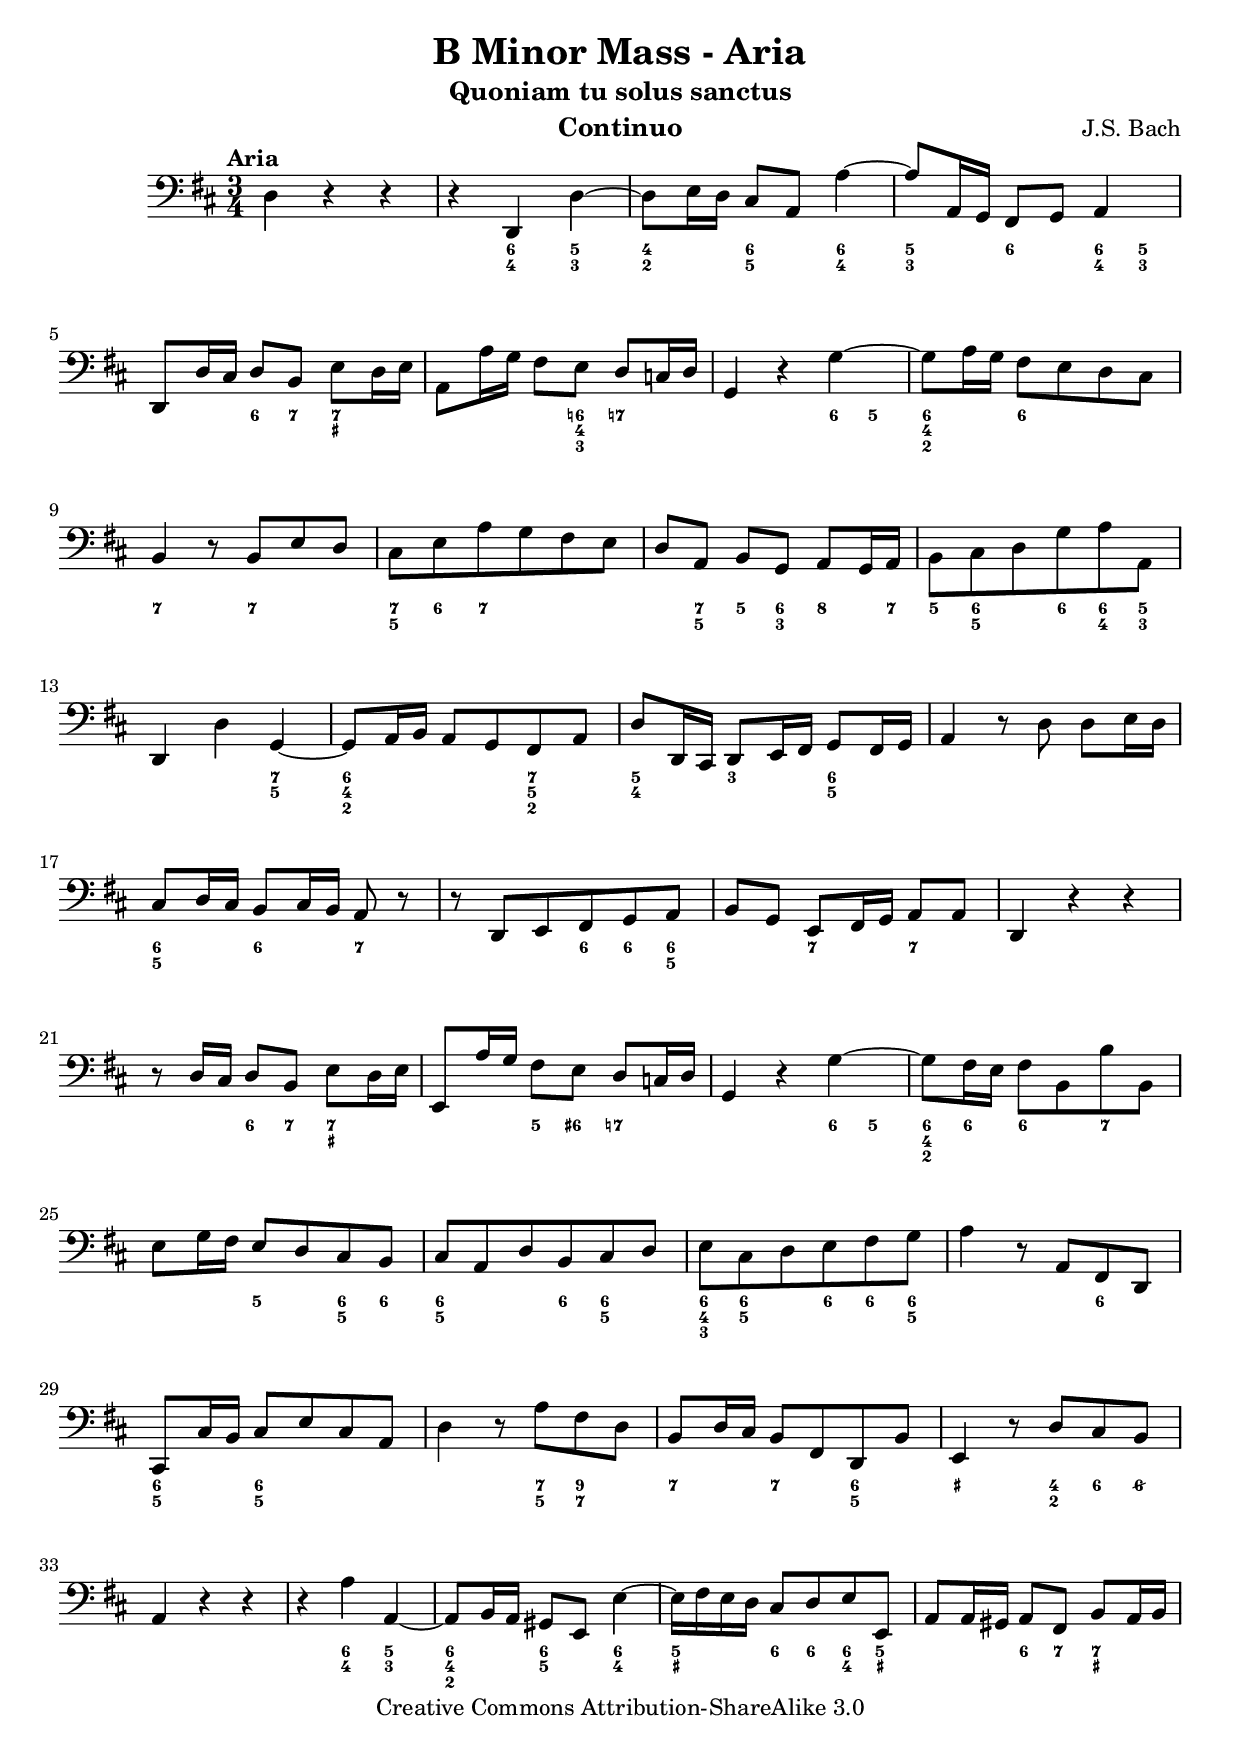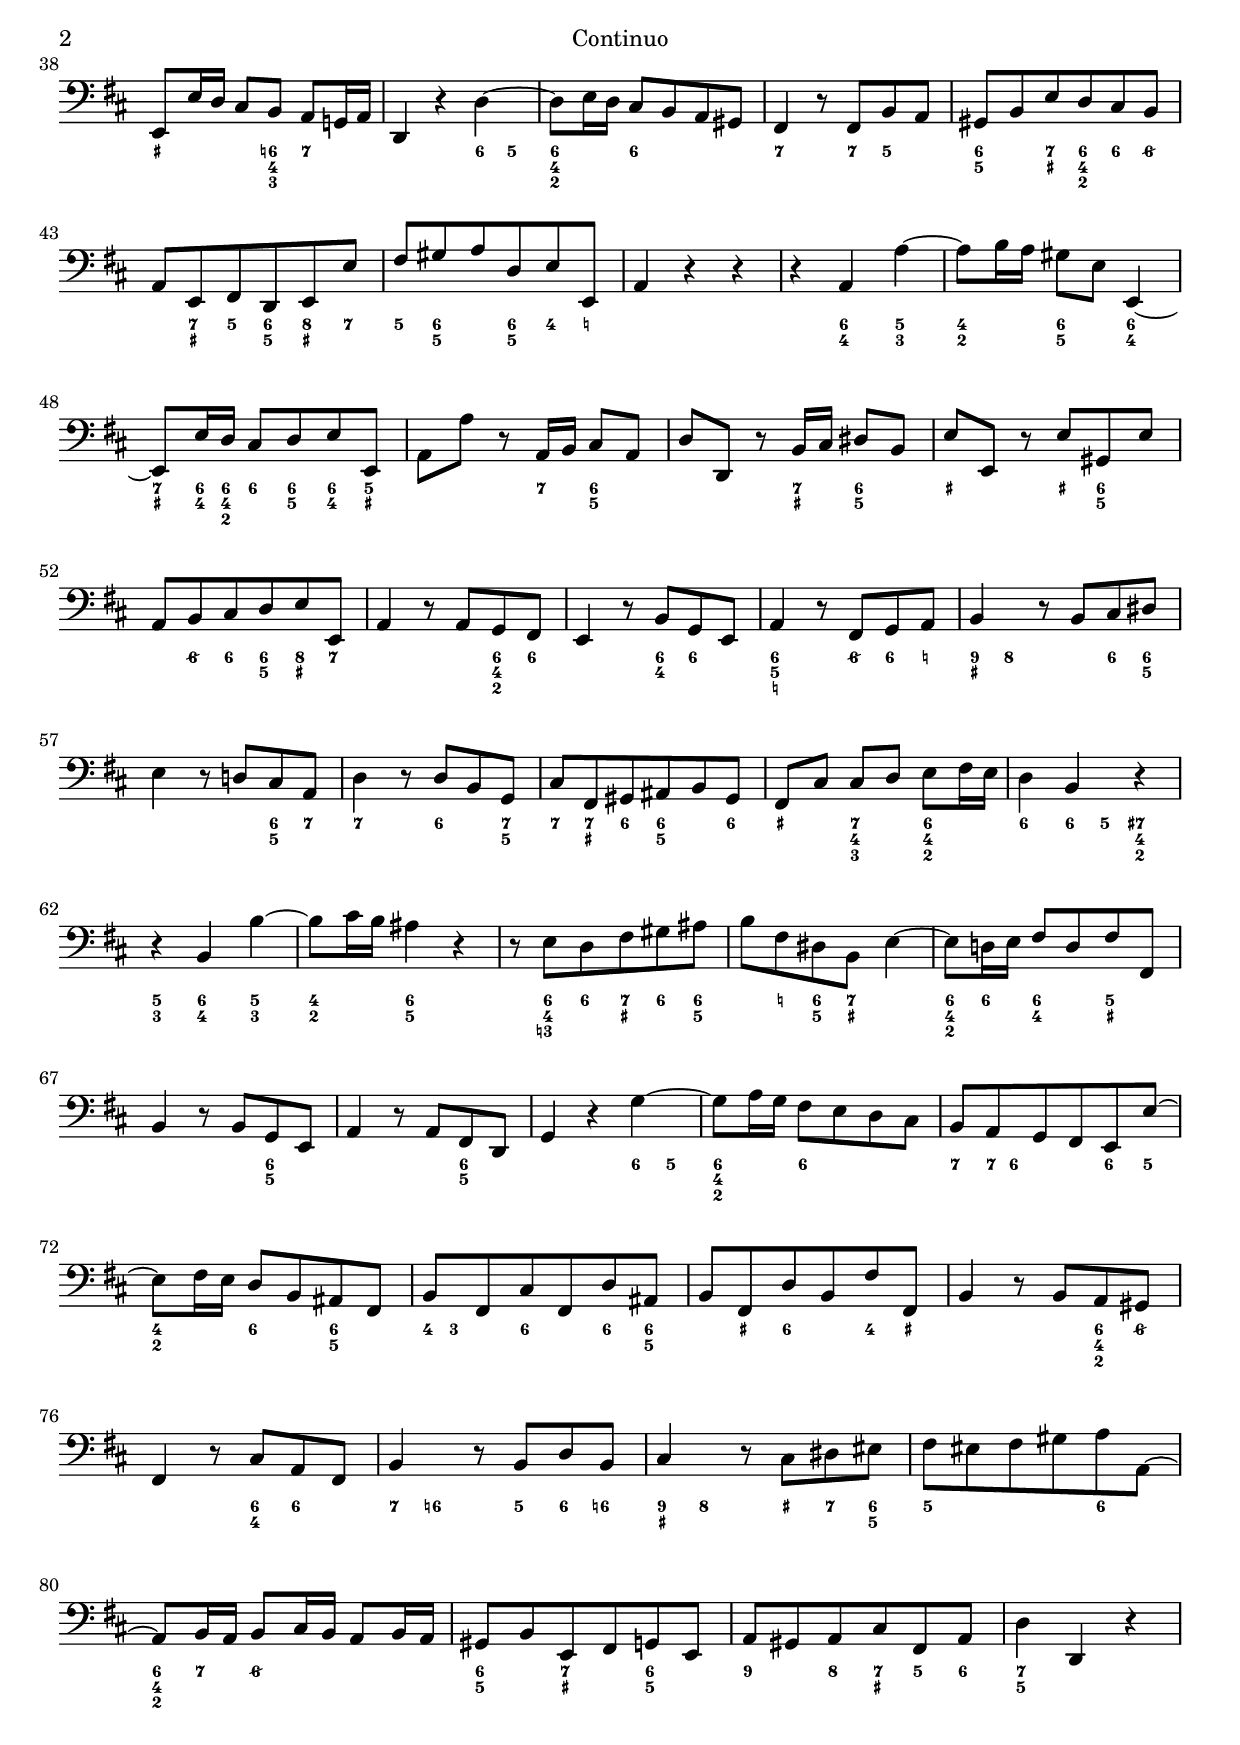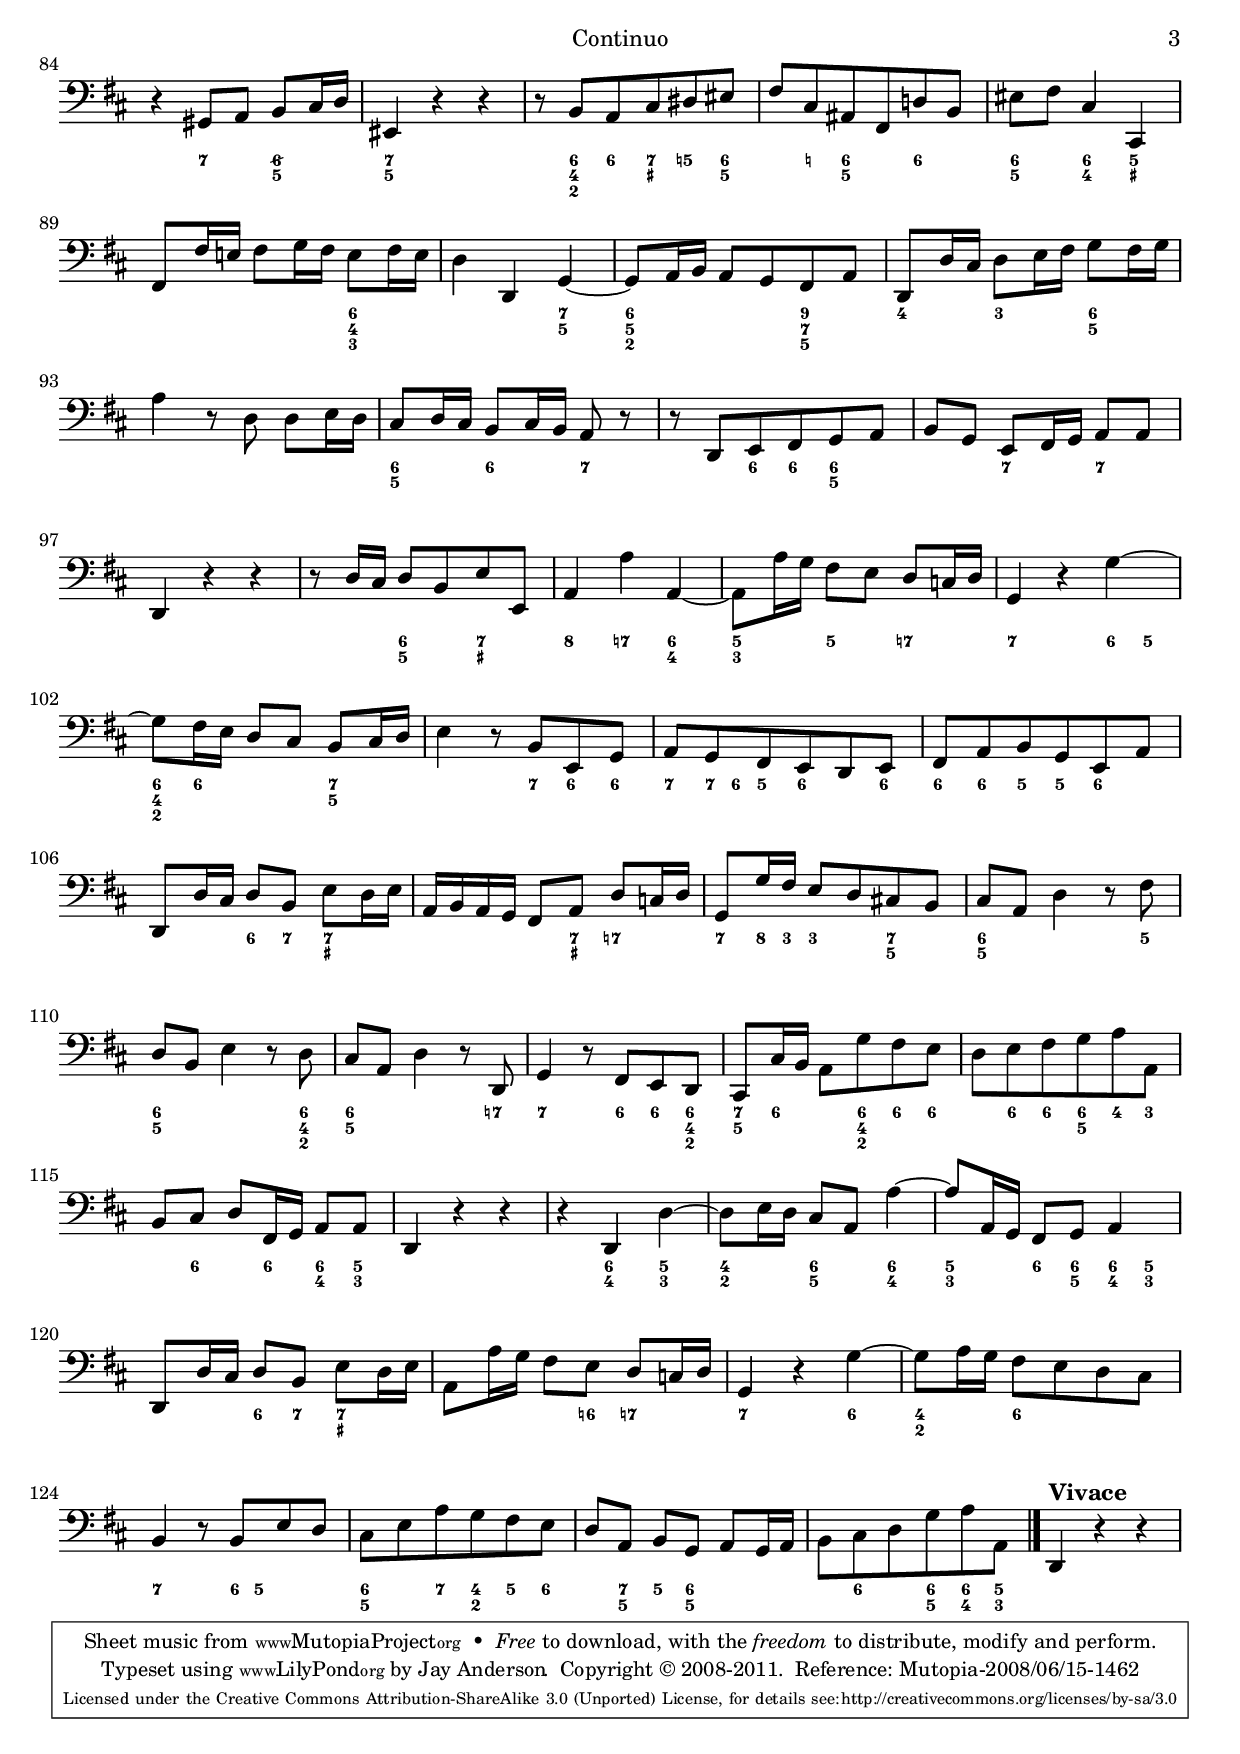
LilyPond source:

\version "2.14.1"

\include "defs.ily" 
\version "2.14.1"

continuoAria = \relative c
{
  \clef bass
  \key d \major
  d4 r r |
  r d, d'~ |
  d8 e16 d cis8 a a'4~ |
  a8 a,16 g fis8 g a4 |
  d,8 d'16 cis d8 b e8 d16 e |
  a,8 a'16 g fis8 e d c16 d |
  g,4 r g'~ |
  g8 a16 g fis8 e d cis |
  b4 r8 b e d |
  cis e a g fis e |
  d a b g a g16 a |
  b8 cis d g a a, |
  d,4 d' g,~ |
  g8 a16 b a8 g fis a |
  d d,16 cis d8 e16 fis g8 fis16 g |
  a4 r8 d d e16 d |
  cis8 d16 cis b8 cis16 b a8 r |
  r d, e fis g a 
  b g e fis16 g a8 a |
  d,4 r r |
  r8 d'16 cis d8 b e d16 e |
  e,8 a'16 g fis8 e d c16 d |
  g,4 r g'~ |
  g8 fis16 e fis8 b, b' b, |
  e g16 fis e8 d cis b |
  cis a d b cis d |
  e cis d e fis g |
  a4 r8 a, fis d |
  cis cis'16 b cis8 e cis a |
  d4 r8 a' fis d |
  b d16 cis b8 fis d b' |
  e,4 r8 d' cis b |
  a4 r r |
  r a' a,~ |
  a8 b16 a gis8 e e'4~ |
  e16 fis e d cis8 d e e, |
  a a16 gis a8 fis b8 a16 b |
  e,8 e'16 d cis8 b a g16 a |
  d,4 r d'~ |
  d8 e16 d cis8 b a gis |
  fis4 r8 fis8 b a |
  gis b e d cis b |
  a e fis d e e' |
  fis gis a d, e e, |
  a4 r r |
  r a a'~ |
  a8 b16 a gis8 e e,4~ |
  e8 e'16 d cis8 d e e, |
  a a' r a,16 b cis8 a |
  d d, r b'16 cis dis8 b |
  e e, r e' gis, e' |
  a, b cis d e e, |
  a4 r8 a g fis |
  e4 r8 b' g e |
  a4 r8 fis g a |
  b4 r8 b cis dis |
  e4 r8 d cis a |
  d4 r8 d b g |
  cis fis, gis ais b gis |
  fis cis' cis d e fis16 e |
  d4 b r |
  r b b'~ |
  b8 cis16 b ais4 r |
  r8 e d fis gis ais |
  b fis dis b e4~ |
  e8 d16 e fis8 d fis fis, |
  b4 r8 b g e |
  a4 r8 a fis d |
  g4 r g'~ |
  g8 a16 g fis8 e d cis |
  b a g fis e e'~ |
  e fis16 e d8 b ais fis |
  b fis cis' fis, d' ais |
  b fis d' b fis' fis, |
  b4 r8 b a gis |
  fis4 r8 cis' a fis |
  b4 r8 b d b |
  cis4 r8 cis dis eis |
  fis eis fis gis a a,~ |
  a8 b16 a b8 cis16 b a8 b16 a |
  gis8 b e, fis g e |
  a gis a cis fis, a |
  d4 d, r |
  r gis8 a b cis16 d |
  eis,4 r r |
  r8 b' a cis dis eis |
  fis cis ais fis d' b |
  eis fis cis4 cis, |
  fis8 fis'16 e fis8 g16 fis e8 fis16 e |
  d4 d, g~ |
  g8 a16 b a8 g fis a |
  d, d'16 cis d8 e16 fis g8 fis16 g |
  a4 r8 d, d e16 d |
  cis8 d16 cis b8 cis16 b a8 r |
  r d, e fis g a |
  b g e fis16 g a8 a |
  d,4 r r |
  r8 d'16 cis d8 b e e, |
  a4 a' a,~ |
  a8 a'16 g fis8 e d c16 d |
  g,4 r g'~ |
  g8 fis16 e d8 cis b cis16 d |
  e4 r8 b e, g |
  a g fis e d e |
  fis a b g e a |
  d, d'16 cis d8 b e d16 e |
  a,16 b a g fis8 a d c16 d |
  g,8 g'16 fis e8 d cis b |
  cis a d4 r8 fis |
  d b e4 r8 d |
  cis a d4 r8 d, |
  g4 r8 fis e d |
  cis cis'16 b a8 g' fis e |
  d e fis g a a, |
  b cis d fis,16 g a8 a |
  d,4 r r |
  r4 d d'~ |
  d8 e16 d cis8 a a'4~ |
  a8 a,16 g fis8 g a4 |
  d,8 d'16 cis d8 b e d16 e |
  a,8 a'16 g fis8 e d c16 d |
  g,4 r g'~ |
  g8 a16 g fis8 e d cis |
  b4 r8 b e d |
  cis e a g fis e |
  d a b g a g16 a |
  b8 cis d g a a, |

  %vivace
  d,4 r r |
}

continuoAriaFiguredBass = \figuremode
{
  <_>4 r4 r |
  r <6 4> <5 3> |
  <4 2> <6 5> <6 4> |
  <5 3> <6> <6 4>8 <5 3> |
  r4 <6>8 <7> <7 _+>4 |
  r4. <6! 4 3>8 <7!>4 |
  r2 <6>8 <5> |
  <6 4 2>4 <6>2 |
  <7>4. <7> |
  <7 5>8 <6>8 <7>2 |
  r8 <7 5> <5> <6 3> <8>8. <7>16 |
  <5>8 <6 5> r <6> <6 4> <5 3> |
  r2 <7 5>4 |
  <6 4 2>2 <7 5 2>4 |
  <5 4> <3> <6 5> |
  r2. |
  <6 5>4 <6> <7> |
  r4. <6>8 <6> <6 5> |
  r4 <7> <7> |
  r2. |
  r4 <6>8 <7> <7 _+>4 |
  r4 <5>8 <6+> <7!>4 |
  r2 <6>8 <5> |
  <6 4 2> <6> <6>4 <7> |
  r4 <5> <6 5>8 <6> |
  <6 5>4. <6>8 <6 5>4 |
  <6 4 3>8 <6 5> r <6> <6> <6 5> |
  r2 <6>4 |
  <6 5> <6 5>2 |
  r4. <7 5>8 <9 7>4 |
  <7> <7> <6 5> |
  <_+>4. <4 2>8 <6> <6/> |
  r2. |
  r4 <6 4> <5 3> |
  <6 4 2> <6 5> <6 4> |
  <5 _+> <6>8 <6> <6 4> <5 _+> |
  r4 <6>8 <7>8 <7 _+>4 |
  <_+>4. <6! 4 3>8 <7>4 |
  r2 <6>8 <5> |
  <6 4 2>4 <6>2 |
  <7>4. <7>8 <5>4 |
  <6 5> <7 _+>8 <6 4 2> <6> <6/> |
  r8 <7 _+> <5> <6 5> <8 _+> <7> |
  <5> <6 5> r <6 5> <4> <_!> |
  r2. |
  r4 <6 4> <5 3> |
  <4 2> <6 5> <6 4> |
  <7 _+>8 <6 4>16 <6 4 2> <6>8 <6 5> <6 4> <5 _+> |
  r4. <7>8 <6 5>4 |
  r4. <7 _+>8 <6 5>4 |
  <_+>4. <_+>8 <6 5>4 |
  r8 <6/> <6> <6 5> <8 _+> <7> |
  r2 <6 4 2>8 <6> |
  r4. <6 4>8 <6>4 |
  <6 5 _!>4. <6/>8 <6> <_!> |
  <9 _+>8 <8> r r <6> <6 5> |
  r2 <6 5>8 <7> |
  <7>4. <6>8 r <7 5> |
  <7> <7 _+> <6> <6 5> r <6> |
  <_+>4 <7 4 3> <6 4 2> |
  <6> <6>8 <5> <7+ 4 2>4 |
  <5 3> <6 4> <5 3> |
  <4 2> <6 5> r |
  r8 <6 4 3!> <6> <7 _+> <6> <6 5> |
  r <_!> <6 5> <7 _+> r4 |
  <6 4 2>8 <6> <6 4>4 <5 _+> |
  r2 <6 5>4 |
  r2 <6 5>4 |
  r2 <6>8 <5> |
  <6 4 2>4 <6>2 |
  <7>8 <7>16 <6> r4 <6>8 <5> |
  <4 2>4 <6> <6 5> |
  <4>16 <3> r8 <6> r <6> <6 5> |
  r <_+> <6> r <4> <_+> |
  r2 <6 4 2>8 <6/> |
  r4. <6 4>8 <6>4 |
  <7>8 <6!> r <5> <6> <6!> |
  <9 _+> <8> r <_+> <7> <6 5> |
  <5>2 <6>4 |
  <6 4 2>8 <7> <6/>2 |
  <6 5>4 <7 _+> <6 5> |
  <9> <8>8 <7 _+> <5> <6> |
  <7 5>2. |
  r4 <7> <6/ 5> |
  <7 5>2. |
  r8 <6 4 2> <6> <7 _+> <5!> <6 5> |
  r <_!> <6 5>4 <6> |
  <6 5> <6 4> <5 _+> |
  r2 <6 4 3>4 |
  r2 <7 5>4 |
  <6 5 2>2 <9 7 5>4 |
  <4> <3> <6 5> |
  r2. |
  <6 5>4 <6> <7> |
  r <6>8 <6> <6 5>4 |
  r <7> <7> |
  r2. |
  r4 <6 5> <7 _+> |
  <8> <7!> <6 4> |
  <5 3> <5> <7!> |
  <7>2 <6>8 <5> |
  <6 4 2>8 <6> r4 <7 5>4 |
  r4. <7>8 <6> <6> |
  <7> <7>16 <6> <5>8 <6> r <6> |
  <6> <6> <5> <5> <6>4 |
  r <6>8 <7> <7 _+>4 |
  r4. <7 _+>8 <7!>4 |
  <7>8 <8>16 <3> <3>4 <7 5> |
  <6 5>2 r8 <5> |
  <6 5>2 r8 <6 4 2> |
  <6 5>2 r8 <7!> |
  <7>4. <6>8 <6> <6 4 2> |
  <7 5> <6> r <6 4 2> <6> <6> |
  r <6> <6> <6 5> <4> <3> |
  r <6> r <6> <6 4> <5 3> |
  r2. |
  r4 <6 4> <5 3> |
  <4 2> <6 5> <6 4> |
  <5 3> <6>8 <6 5> <6 4> <5 3> |
  r4 <6>8 <7> <7 _+>4 |
  r4. <6!>8 <7!>4 |
  <7>2 <6>4 |
  <4 2>4 <6>2 |
  <7>4. <6>16 <5> r4 |
  <6 5> <7>8 <4 2> <5> <6> |
  r <7 5> <5> <6 5> r4 |
  r8 <6> r <6 5> <6 4> <5 3> |

  %vivace
  r2. |
}
 

instrument = "Continuo"

\book
{
  \include "header.ily"
  \score
  {
    \new Staff
    {
      <<
        \new Voice << \continuoAria \outlineAria >>
        \new FiguredBass \continuoAriaFiguredBass
      >>
    }
  }
}
